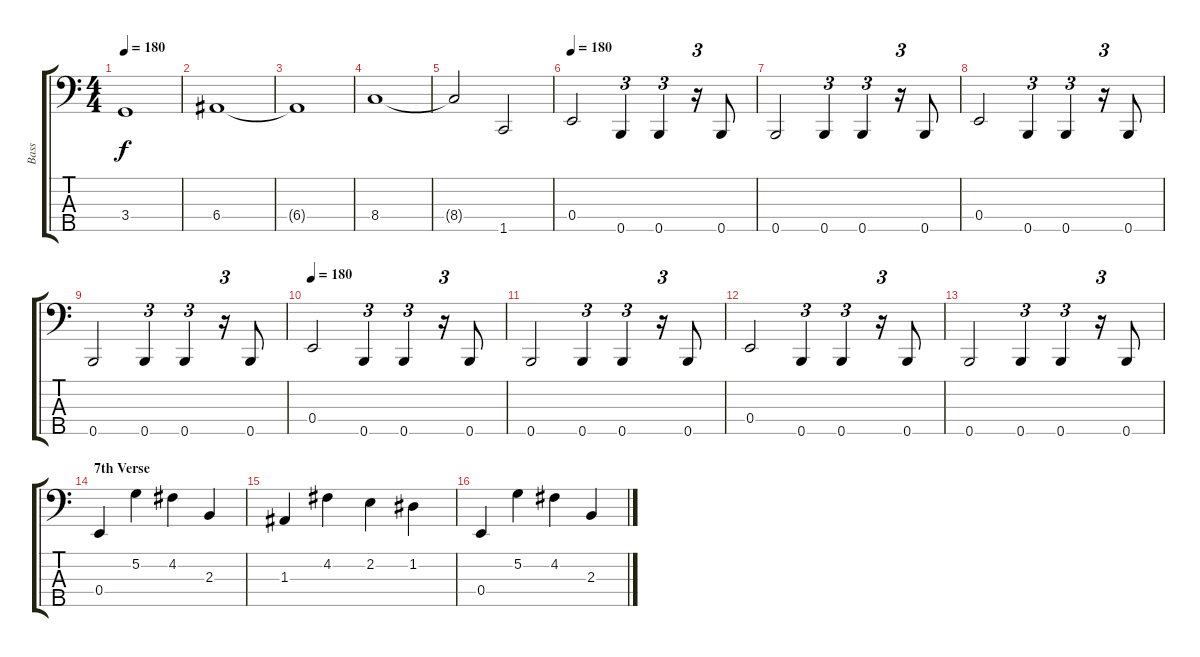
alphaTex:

\track ("Bass" "Bass") {instrument electricbassfinger}
\staff {score tabs}
\tuning (G2 D2 A1 E1 B0) {hide}
\ts (4 4)
\tempo 180
\clef f4
\ks c
3.4{t}.1{dy f} |
6.4.1 |
6.4{t}.1 |
8.4.1 |
8.4{t}.2 1.5.2 |
\tempo 180
0.4.2 0.5.4{tu (3 2)} 0.5.4{tu (3 2)} r.16{tu (3 2)} 0.5.8 |
0.5.2 0.5.4{tu (3 2)} 0.5.4{tu (3 2)} r.16{tu (3 2)} 0.5.8 |
0.4.2 0.5.4{tu (3 2)} 0.5.4{tu (3 2)} r.16{tu (3 2)} 0.5.8 |
0.5.2 0.5.4{tu (3 2)} 0.5.4{tu (3 2)} r.16{tu (3 2)} 0.5.8 |
\tempo 180
0.4.2 0.5.4{tu (3 2)} 0.5.4{tu (3 2)} r.16{tu (3 2)} 0.5.8 |
0.5.2 0.5.4{tu (3 2)} 0.5.4{tu (3 2)} r.16{tu (3 2)} 0.5.8 |
0.4.2 0.5.4{tu (3 2)} 0.5.4{tu (3 2)} r.16{tu (3 2)} 0.5.8 |
0.5.2 0.5.4{tu (3 2)} 0.5.4{tu (3 2)} r.16{tu (3 2)} 0.5.8 |
\section ("" "7th Verse")
0.4.4 5.2.4 4.2.4 2.3.4 |
1.3.4 4.2.4 2.2.4 1.2.4 |
0.4.4 5.2.4 4.2.4 2.3.4
